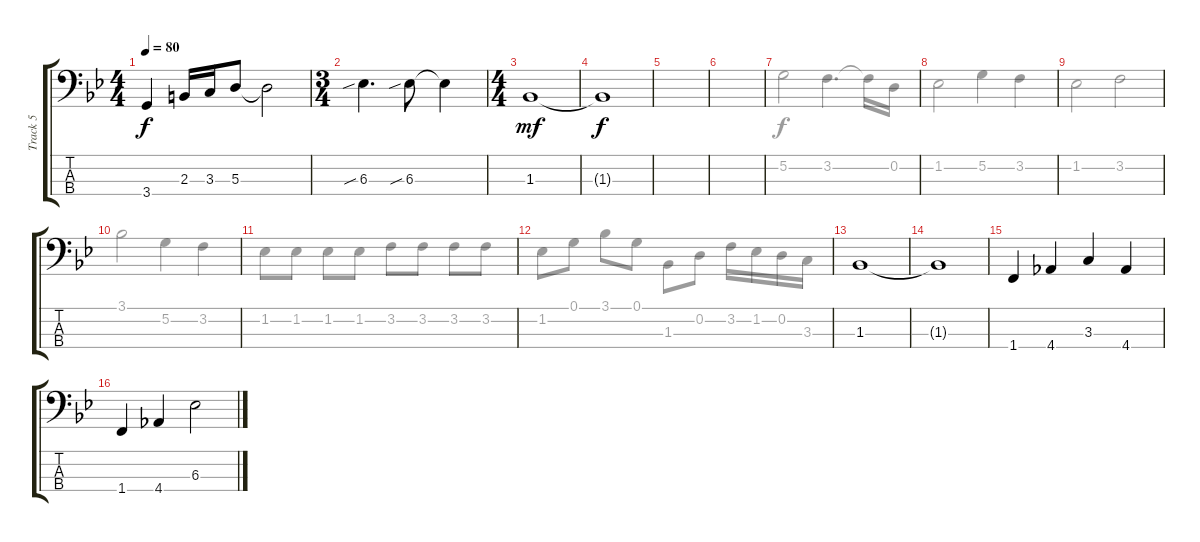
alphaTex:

\track ("Track 5" "Track 5") {instrument contrabass}
\staff {score tabs}
\tuning (G2 D2 A1 E1) {hide}
\voice
\ts (4 4)
\tempo 80
\clef f4
\ks bb
3.4.4{dy f} 2.3.16 3.3.16 5.3.8 5.3{t}.2 |
\ts (3 4)
6.3{sib}.4{d} 6.3{sib}.8 6.3{t}.4 |
\ts (4 4)
1.3.1{dy mf} |
1.3{t}.1{dy f} |
|
|
|
|
|
|
|
|
1.3.1 |
1.3{t}.1 |
1.4.4 4.4.4 3.3.4 4.4.4 |
1.4.4 4.4.4 6.3.2
\voice
\clef f4
\ottava regular
\simile none
\ks bb
|
|
|
|
|
|
5.2.2 3.2.4{d} 3.2{t}.16 0.2.16 |
1.2.2 5.2.4 3.2.4 |
1.2.2 3.2.2 |
3.1.2 5.2.4 3.2.4 |
1.2.8 1.2.8 1.2.8 1.2.8 3.2.8 3.2.8 3.2.8 3.2.8 |
1.2.8 0.1.8 3.1.8 0.1.8 1.3.8 0.2.8 3.2.16 1.2.16 0.2.16 3.3.16 |
|
|
|
